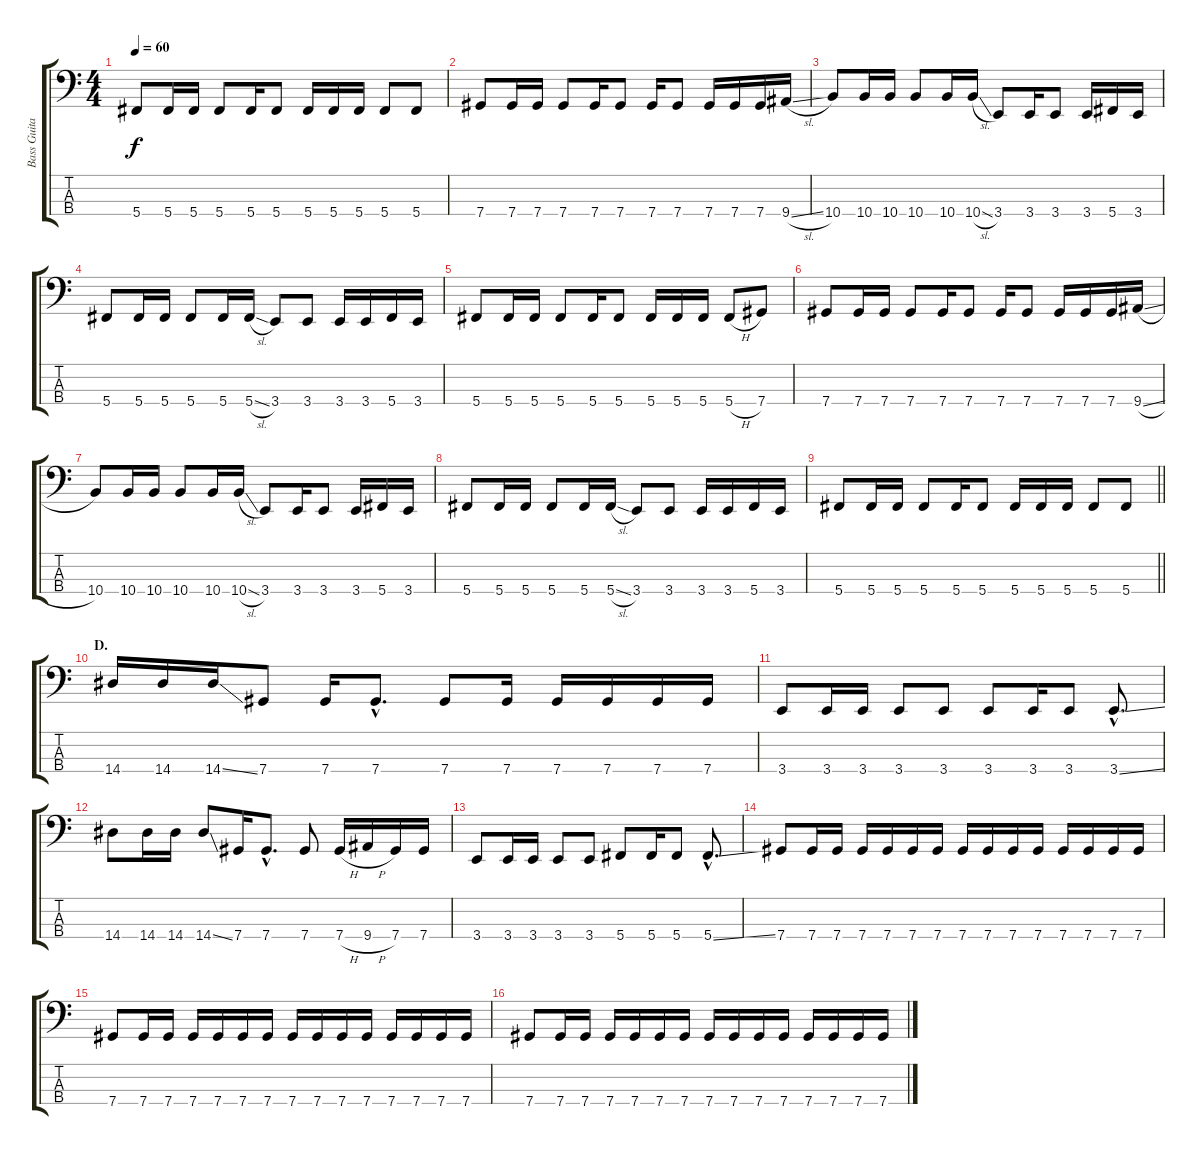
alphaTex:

\track ("Bass Guitar" "Bass Guita") {instrument electricbasspick}
\staff {score tabs}
\tuning (E2 B1 Gb1 Db1) {hide}
\ts (4 4)
\tempo 60
\clef f4
\ks c
5.4.8{dy f} 5.4.16 5.4.16 5.4.8 5.4.16 5.4.8 5.4.16 5.4.16 5.4.16 5.4.8 5.4.8 |
7.4.8 7.4.16 7.4.16 7.4.8 7.4.16 7.4.8 7.4.16 7.4.8 7.4.16 7.4.16 7.4.16 9.4{sl}.16 |
10.4.8 10.4.16 10.4.16 10.4.8 10.4.16 10.4{sl}.16 3.4.8 3.4.16 3.4.8 3.4.16 5.4.16 3.4.16 |
5.4.8 5.4.16 5.4.16 5.4.8 5.4.16 5.4{sl}.16 3.4.8 3.4.8 3.4.16 3.4.16 5.4.16 3.4.16 |
5.4.8 5.4.16 5.4.16 5.4.8 5.4.16 5.4.8 5.4.16 5.4.16 5.4.16 5.4{h}.8 7.4.8 |
7.4.8 7.4.16 7.4.16 7.4.8 7.4.16 7.4.8 7.4.16 7.4.8 7.4.16 7.4.16 7.4.16 9.4{sl}.16 |
10.4.8 10.4.16 10.4.16 10.4.8 10.4.16 10.4{sl}.16 3.4.8 3.4.16 3.4.8 3.4.16 5.4.16 3.4.16 |
5.4.8 5.4.16 5.4.16 5.4.8 5.4.16 5.4{sl}.16 3.4.8 3.4.8 3.4.16 3.4.16 5.4.16 3.4.16 |
\barLineRight lightlight
5.4.8 5.4.16 5.4.16 5.4.8 5.4.16 5.4.8 5.4.16 5.4.16 5.4.16 5.4.8 5.4.8 |
\section ("" "D.")
14.4.16 14.4.16 14.4{ss}.16 7.4.8 7.4.16 7.4{hac}.8{d} 7.4.8 7.4.16 7.4.16 7.4.16 7.4.16 7.4.16 |
3.4.8 3.4.16 3.4.16 3.4.8 3.4.8 3.4.8 3.4.16 3.4.8 3.4{ss hac}.8{d} |
14.4.8 14.4.16 14.4.16 14.4{ss}.8 7.4.16 7.4{hac}.8{d} 7.4.8 7.4{h}.16 9.4{h}.16 7.4.16 7.4.16 |
3.4.8 3.4.16 3.4.16 3.4.8 3.4.8 5.4.8 5.4.16 5.4.8 5.4{ss hac}.8{d} |
7.4.8 7.4.16 7.4.16 7.4.16 7.4.16 7.4.16 7.4.16 7.4.16 7.4.16 7.4.16 7.4.16 7.4.16 7.4.16 7.4.16 7.4.16 |
7.4.8 7.4.16 7.4.16 7.4.16 7.4.16 7.4.16 7.4.16 7.4.16 7.4.16 7.4.16 7.4.16 7.4.16 7.4.16 7.4.16 7.4.16 |
7.4.8 7.4.16 7.4.16 7.4.16 7.4.16 7.4.16 7.4.16 7.4.16 7.4.16 7.4.16 7.4.16 7.4.16 7.4.16 7.4.16 7.4.16
